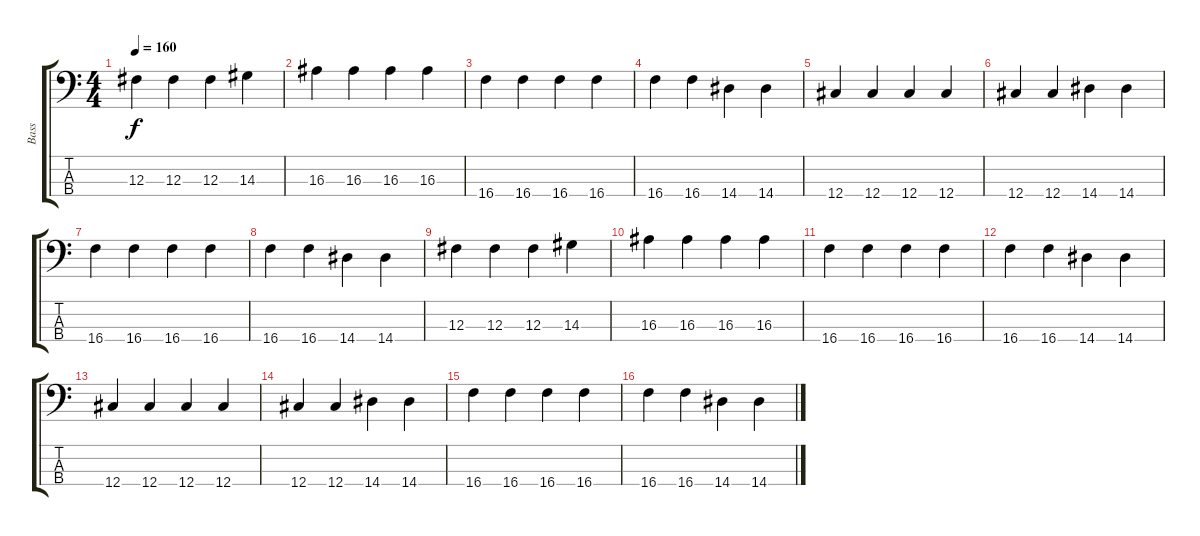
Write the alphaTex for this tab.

\track ("Bass" "Bass") {instrument electricbasspick}
\staff {score tabs}
\tuning (E2 B1 Gb1 Db1) {hide}
\ts (4 4)
\tempo 160
\clef f4
\ks c
12.3.4{dy f} 12.3.4 12.3.4 14.3.4 |
16.3.4 16.3.4 16.3.4 16.3.4 |
16.4.4 16.4.4 16.4.4 16.4.4 |
16.4.4 16.4.4 14.4.4 14.4.4 |
12.4.4 12.4.4 12.4.4 12.4.4 |
12.4.4 12.4.4 14.4.4 14.4.4 |
16.4.4 16.4.4 16.4.4 16.4.4 |
16.4.4 16.4.4 14.4.4 14.4.4 |
12.3.4 12.3.4 12.3.4 14.3.4 |
16.3.4 16.3.4 16.3.4 16.3.4 |
16.4.4 16.4.4 16.4.4 16.4.4 |
16.4.4 16.4.4 14.4.4 14.4.4 |
12.4.4 12.4.4 12.4.4 12.4.4 |
12.4.4 12.4.4 14.4.4 14.4.4 |
16.4.4 16.4.4 16.4.4 16.4.4 |
16.4.4 16.4.4 14.4.4 14.4.4
